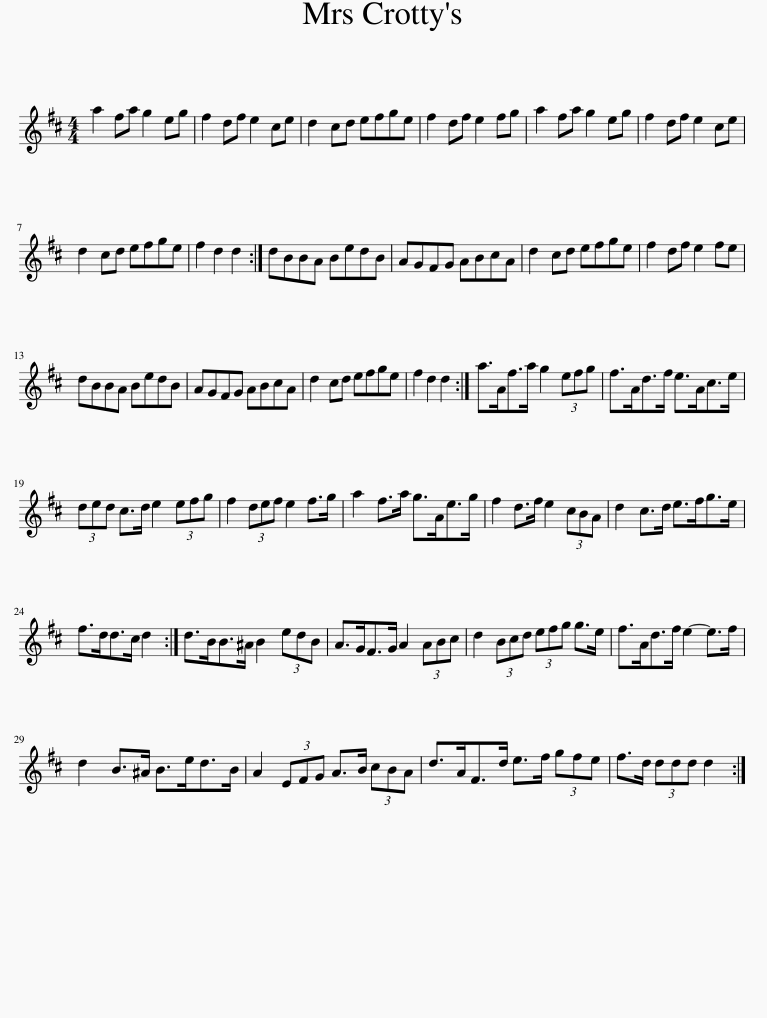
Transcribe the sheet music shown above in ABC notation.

X:1
L:1/8
M:4/4
I:linebreak $
K:D
V:1 treble
V:1
 a2 fa g2 eg | f2 df e2 ce | d2 cd efge | f2 df e2 fg | a2 fa g2 eg | %5
 f2 df e2 ce |$ d2 cd efge | f2 d2 d2 :| dBBA BedB | AGFG ABcA | %10
 d2 cd efge | f2 df e2 fe |$ dBBA BedB | AGFG ABcA | d2 cd efge | %15
 f2 d2 d2 :| a>Af>a g2 (3efg | f>Ad>f e>Ac>e |$ (3ded c>d e2 (3efg | f2 (3def e2 f>g | %20
 a2 f>a g>Ae>g | f2 d>f e2 (3cBA | d2 c>d e>fg>e |$ f>dd>c d2 :| d>BB>^A B2 (3edB | %25
 A>GF>G A2 (3ABc | d2 (3Bcd (3efg g>e | f>Ad>f e2- e>f |$ d2 B>^A B>ed>B | A2 (3EFG A>B (3cBA | %30
 d>AF>d e>f (3gfe | f>d (3ddd d2 :| %32
